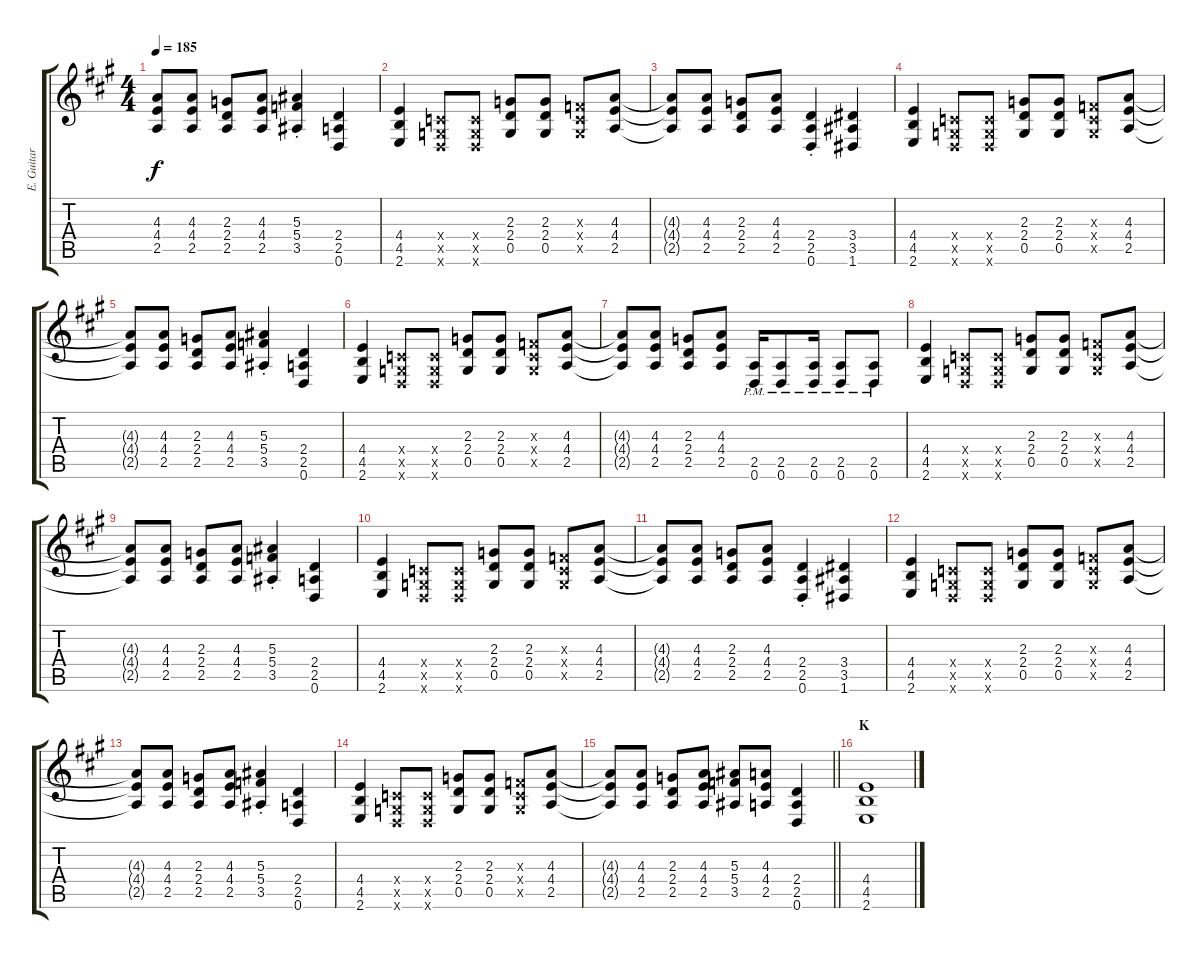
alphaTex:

\track ("E. Guitar II" "E. Guitar ") {instrument overdrivenguitar}
\staff {score tabs}
\tuning (D4 A3 F3 C3 G2 D2) {hide}
\ts (4 4)
\tempo 185
\clef g2
\ks a
(4.3{t} 4.4{t} 2.5{t}).8{dy f} (4.3 4.4 2.5).8 (2.3 2.4 2.5).8 (4.3 4.4 2.5).8 (5.3{st} 5.4{st} 3.5{st}).4 (2.4 2.5 0.6).4 |
(4.4 4.5 2.6).4 (0.4{x} 0.5{x} 0.6{x}).8 (0.4{x} 0.5{x} 0.6{x}).8 (2.3 2.4 0.5).8 (2.3 2.4 0.5).8 (0.3{x} 0.4{x} 0.5{x}).8 (4.3 4.4 2.5).8 |
(4.3{t} 4.4{t} 2.5{t}).8 (4.3 4.4 2.5).8 (2.3 2.4 2.5).8 (4.3 4.4 2.5).8 (2.4{st} 2.5{st} 0.6{st}).4 (3.4 3.5 1.6).4 |
(4.4 4.5 2.6).4 (0.4{x} 0.5{x} 0.6{x}).8 (0.4{x} 0.5{x} 0.6{x}).8 (2.3 2.4 0.5).8 (2.3 2.4 0.5).8 (0.3{x} 0.4{x} 0.5{x}).8 (4.3 4.4 2.5).8 |
(4.3{t} 4.4{t} 2.5{t}).8 (4.3 4.4 2.5).8 (2.3 2.4 2.5).8 (4.3 4.4 2.5).8 (5.3{st} 5.4{st} 3.5{st}).4 (2.4 2.5 0.6).4 |
(4.4 4.5 2.6).4 (0.4{x} 0.5{x} 0.6{x}).8 (0.4{x} 0.5{x} 0.6{x}).8 (2.3 2.4 0.5).8 (2.3 2.4 0.5).8 (0.3{x} 0.4{x} 0.5{x}).8 (4.3 4.4 2.5).8 |
(4.3{t} 4.4{t} 2.5{t}).8 (4.3 4.4 2.5).8 (2.3 2.4 2.5).8 (4.3 4.4 2.5).8 (2.5{pm} 0.6{pm}).16 (2.5{pm} 0.6{pm}).8 (2.5{pm} 0.6{pm}).16 (2.5{pm} 0.6{pm}).8 (2.5{pm} 0.6{pm}).8 |
(4.4 4.5 2.6).4 (0.4{x} 0.5{x} 0.6{x}).8 (0.4{x} 0.5{x} 0.6{x}).8 (2.3 2.4 0.5).8 (2.3 2.4 0.5).8 (0.3{x} 0.4{x} 0.5{x}).8 (4.3 4.4 2.5).8 |
(4.3{t} 4.4{t} 2.5{t}).8 (4.3 4.4 2.5).8 (2.3 2.4 2.5).8 (4.3 4.4 2.5).8 (5.3{st} 5.4{st} 3.5{st}).4 (2.4 2.5 0.6).4 |
(4.4 4.5 2.6).4 (0.4{x} 0.5{x} 0.6{x}).8 (0.4{x} 0.5{x} 0.6{x}).8 (2.3 2.4 0.5).8 (2.3 2.4 0.5).8 (0.3{x} 0.4{x} 0.5{x}).8 (4.3 4.4 2.5).8 |
(4.3{t} 4.4{t} 2.5{t}).8 (4.3 4.4 2.5).8 (2.3 2.4 2.5).8 (4.3 4.4 2.5).8 (2.4{st} 2.5{st} 0.6{st}).4 (3.4 3.5 1.6).4 |
(4.4 4.5 2.6).4 (0.4{x} 0.5{x} 0.6{x}).8 (0.4{x} 0.5{x} 0.6{x}).8 (2.3 2.4 0.5).8 (2.3 2.4 0.5).8 (0.3{x} 0.4{x} 0.5{x}).8 (4.3 4.4 2.5).8 |
(4.3{t} 4.4{t} 2.5{t}).8 (4.3 4.4 2.5).8 (2.3 2.4 2.5).8 (4.3 4.4 2.5).8 (5.3{st} 5.4{st} 3.5{st}).4 (2.4 2.5 0.6).4 |
(4.4 4.5 2.6).4 (0.4{x} 0.5{x} 0.6{x}).8 (0.4{x} 0.5{x} 0.6{x}).8 (2.3 2.4 0.5).8 (2.3 2.4 0.5).8 (0.3{x} 0.4{x} 0.5{x}).8 (4.3 4.4 2.5).8 |
\barLineRight lightlight
(4.3{t} 4.4{t} 2.5{t}).8 (4.3 4.4 2.5).8 (2.3 2.4 2.5).8 (4.3 4.4 2.5).8 (5.3 5.4 3.5).8 (4.3 4.4 2.5).8 (2.4 2.5 0.6).4 |
\section ("" "K")
(4.4 4.5 2.6).1
